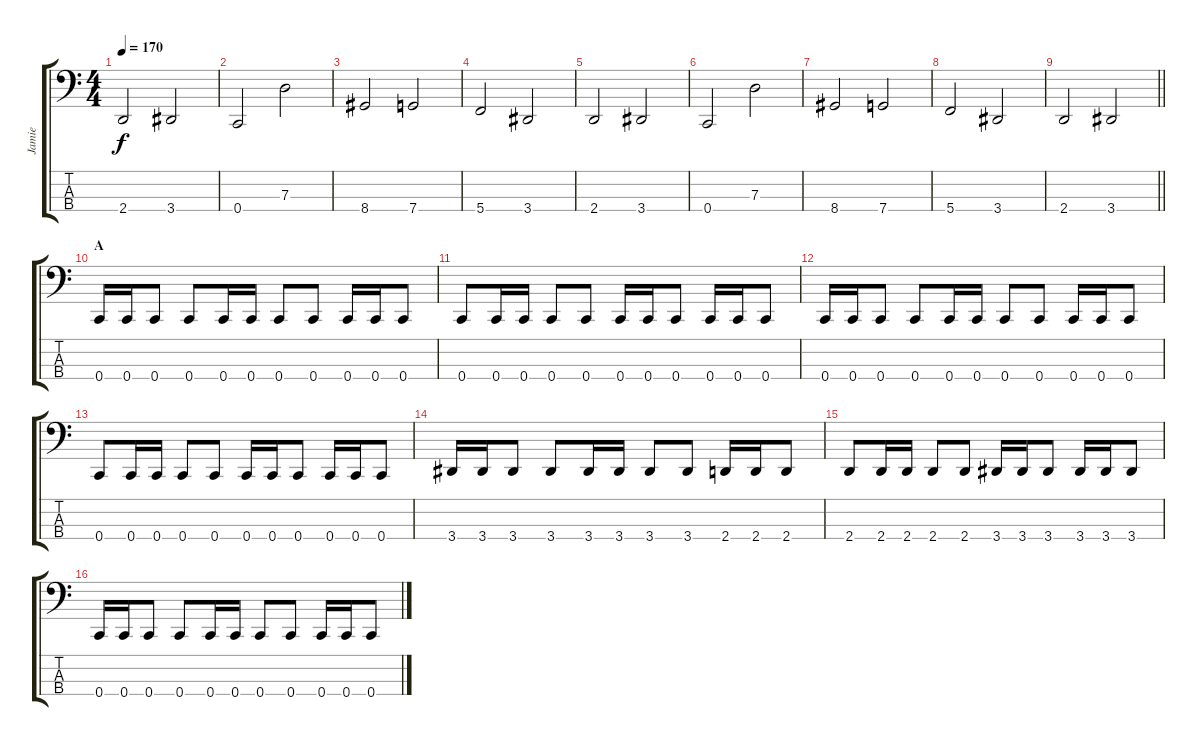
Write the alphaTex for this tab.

\track ("Jamie" "Jamie") {instrument electricbasspick}
\staff {score tabs}
\tuning (F2 C2 G1 C1) {hide}
\ts (4 4)
\tempo 170
\clef f4
\ks c
2.4.2{dy f} 3.4.2 |
0.4.2 7.3.2 |
8.4.2 7.4.2 |
5.4.2 3.4.2 |
2.4.2 3.4.2 |
0.4.2 7.3.2 |
8.4.2 7.4.2 |
5.4.2 3.4.2 |
\barLineRight lightlight
2.4.2 3.4.2 |
\section ("" "A")
0.4.16 0.4.16 0.4.8 0.4.8 0.4.16 0.4.16 0.4.8 0.4.8 0.4.16 0.4.16 0.4.8 |
0.4.8 0.4.16 0.4.16 0.4.8 0.4.8 0.4.16 0.4.16 0.4.8 0.4.16 0.4.16 0.4.8 |
0.4.16 0.4.16 0.4.8 0.4.8 0.4.16 0.4.16 0.4.8 0.4.8 0.4.16 0.4.16 0.4.8 |
0.4.8 0.4.16 0.4.16 0.4.8 0.4.8 0.4.16 0.4.16 0.4.8 0.4.16 0.4.16 0.4.8 |
3.4.16 3.4.16 3.4.8 3.4.8 3.4.16 3.4.16 3.4.8 3.4.8 2.4.16 2.4.16 2.4.8 |
2.4.8 2.4.16 2.4.16 2.4.8 2.4.8 3.4.16 3.4.16 3.4.8 3.4.16 3.4.16 3.4.8 |
0.4.16 0.4.16 0.4.8 0.4.8 0.4.16 0.4.16 0.4.8 0.4.8 0.4.16 0.4.16 0.4.8
